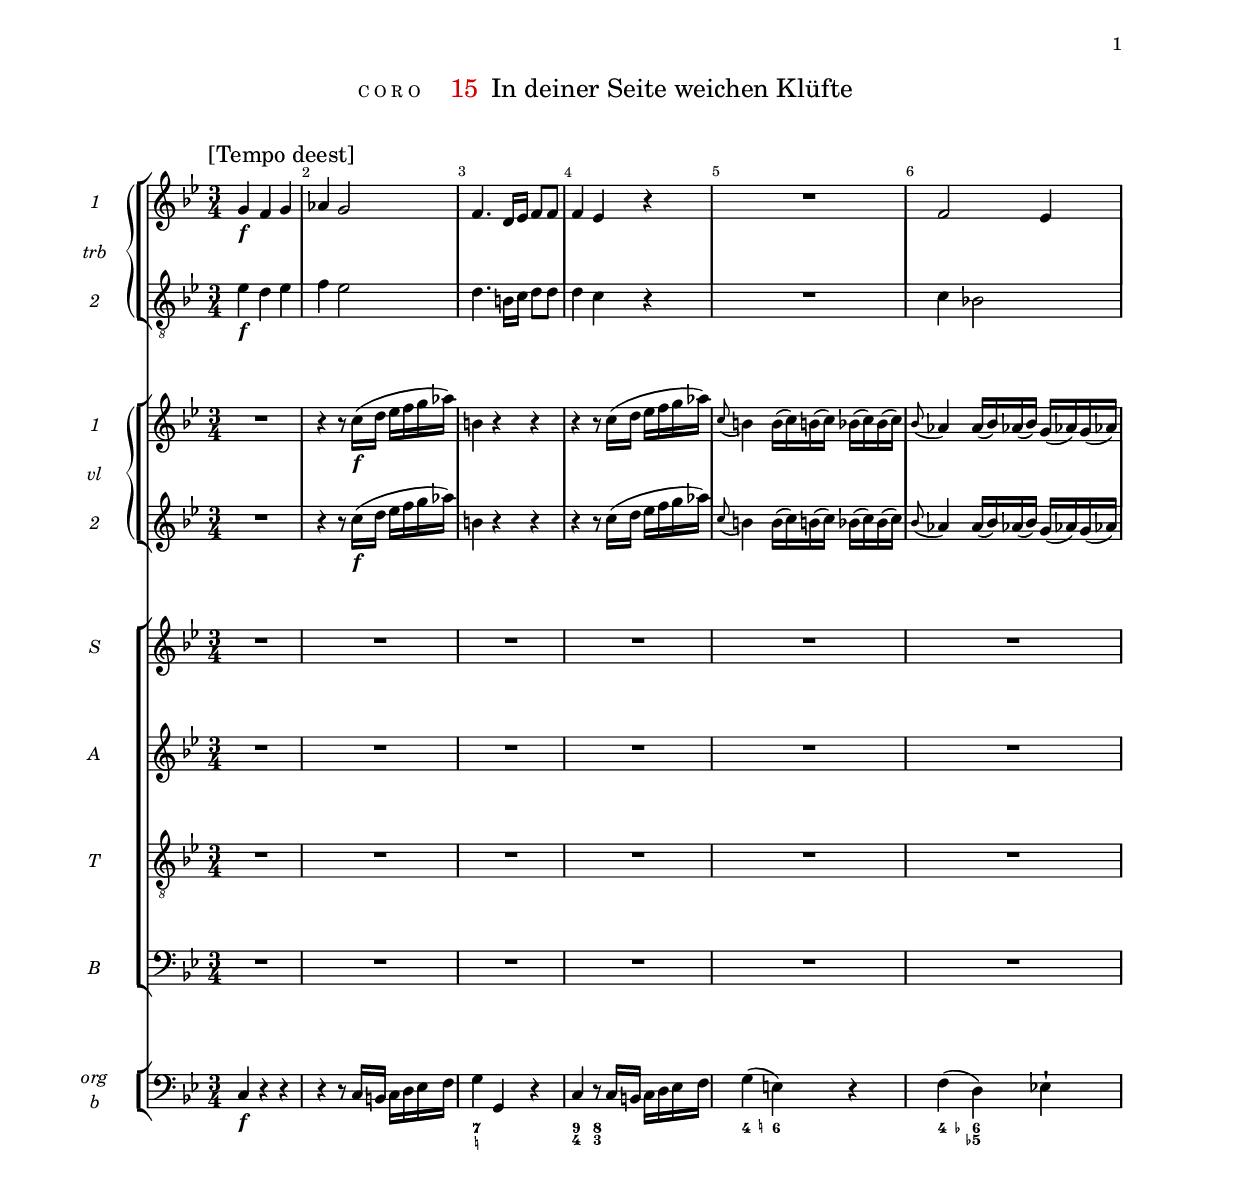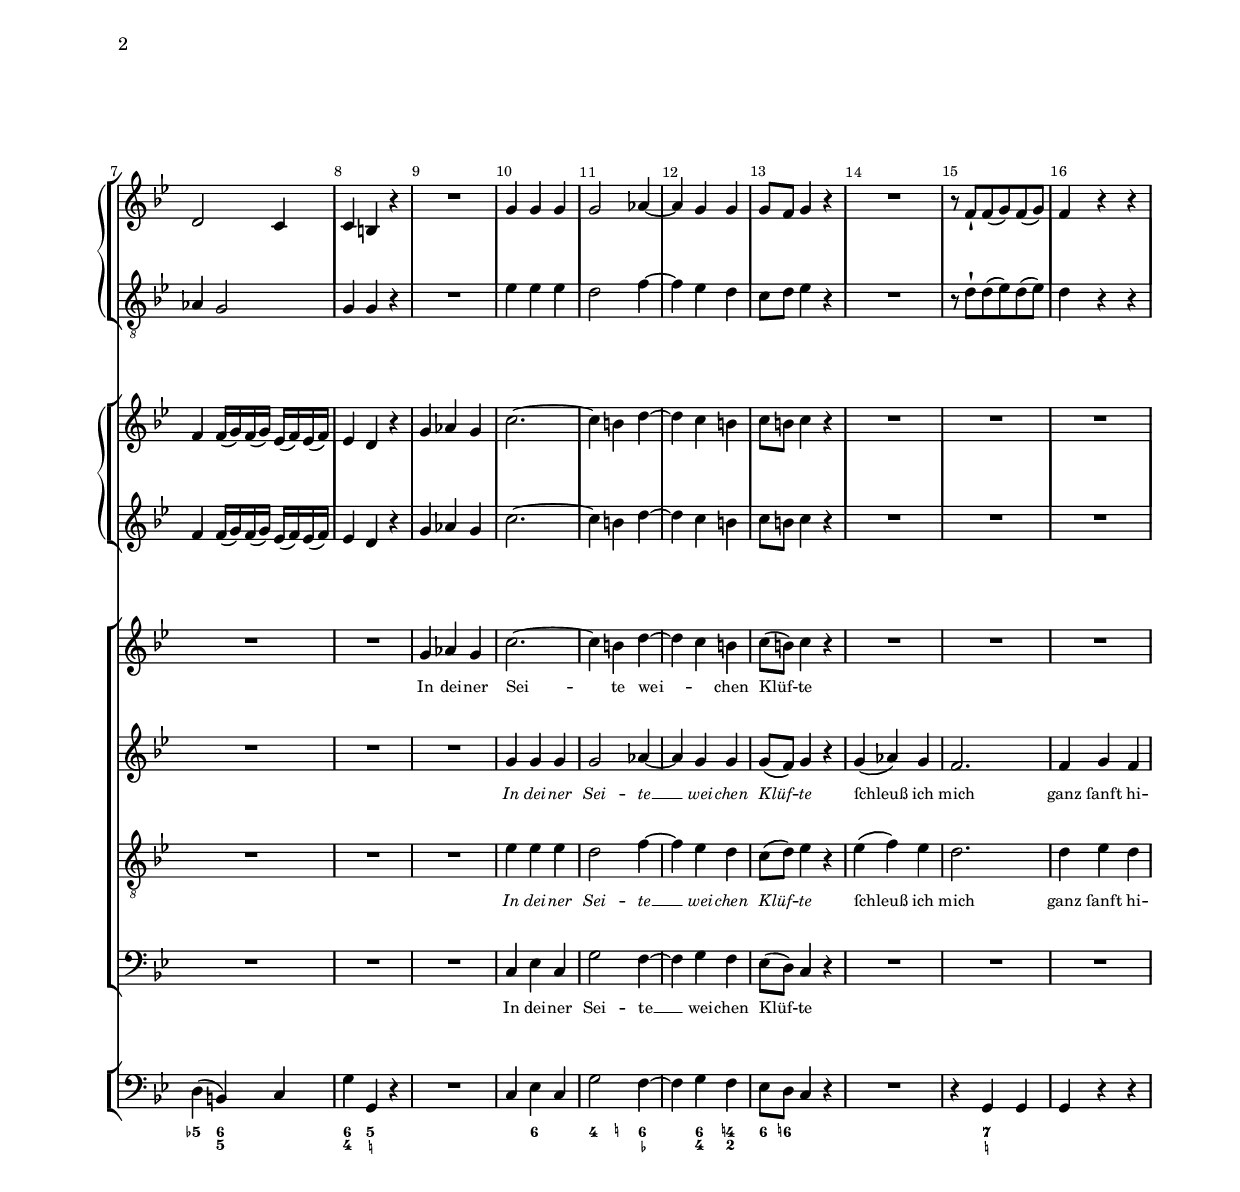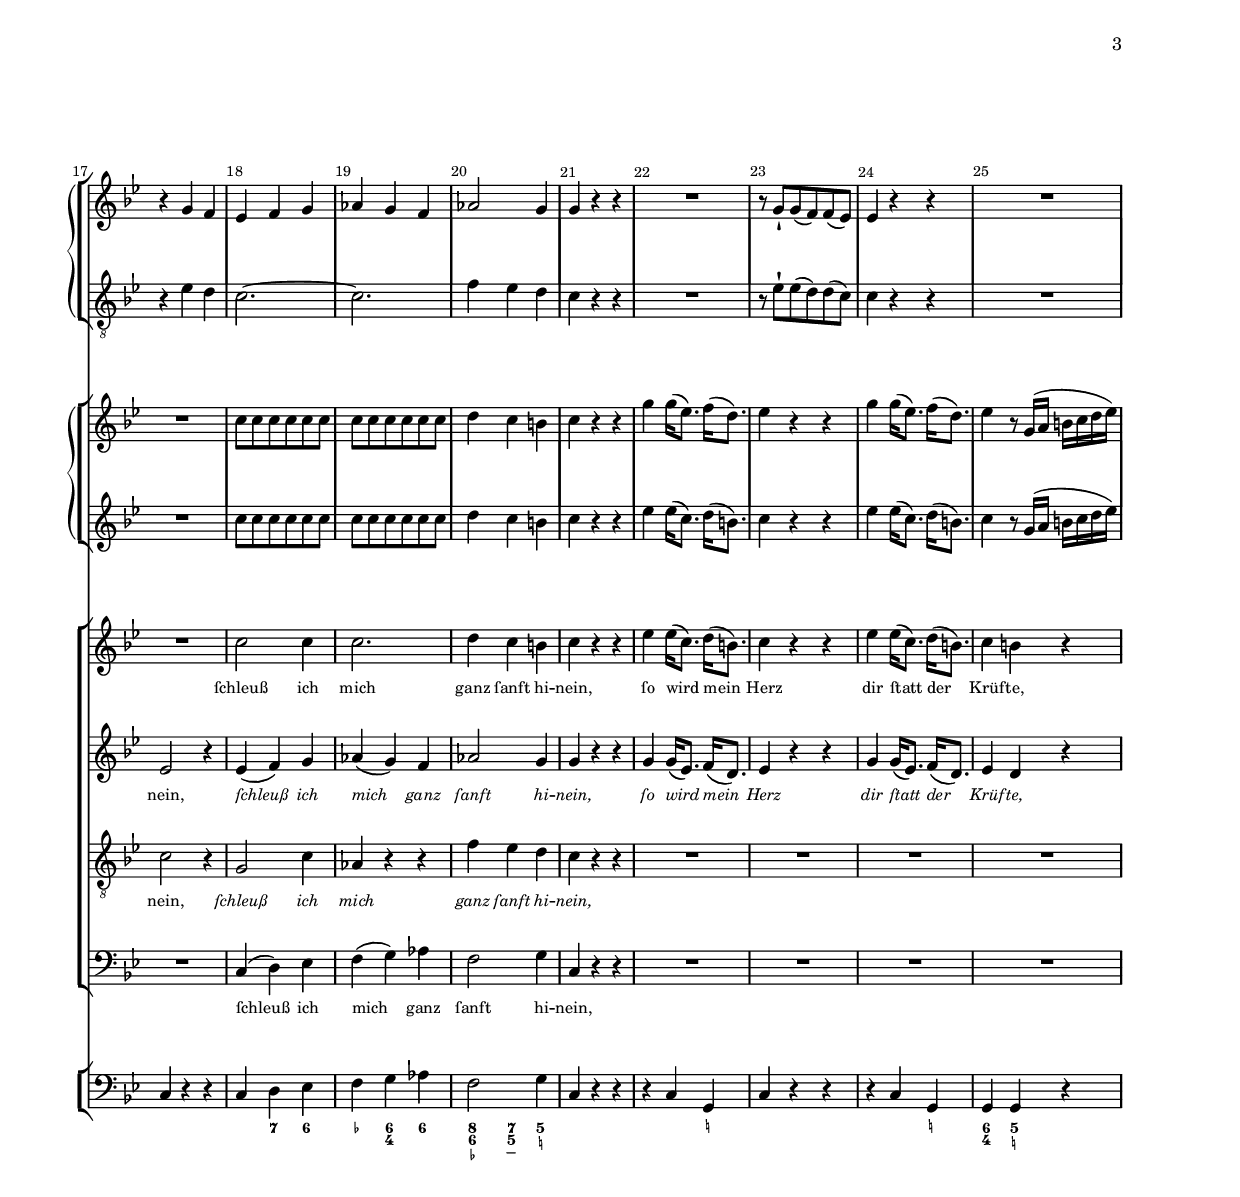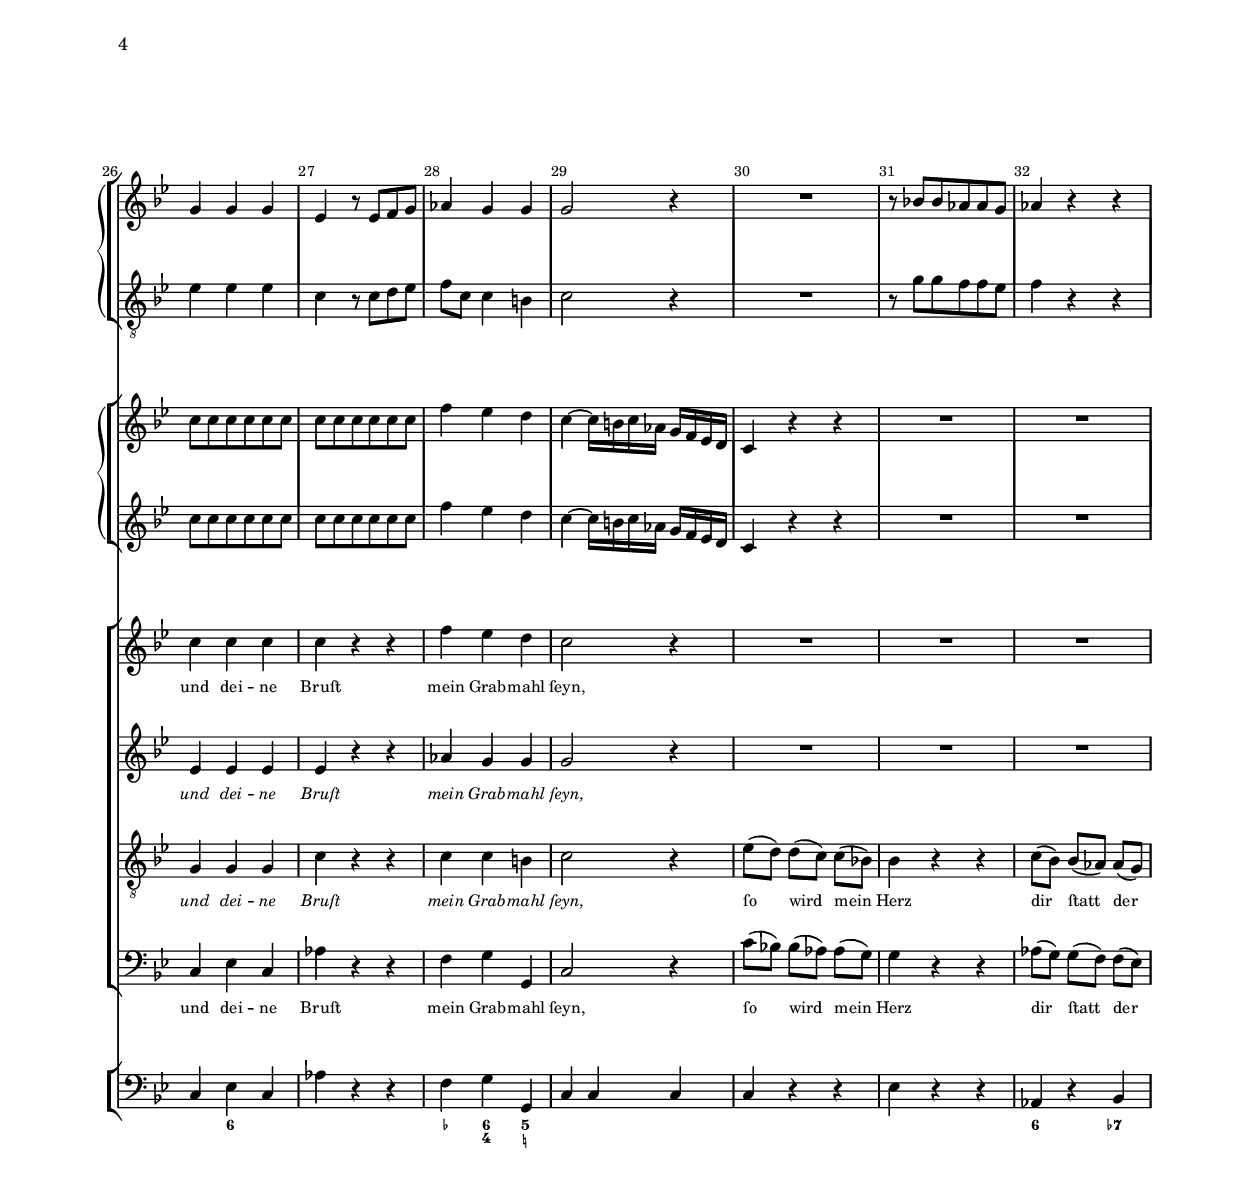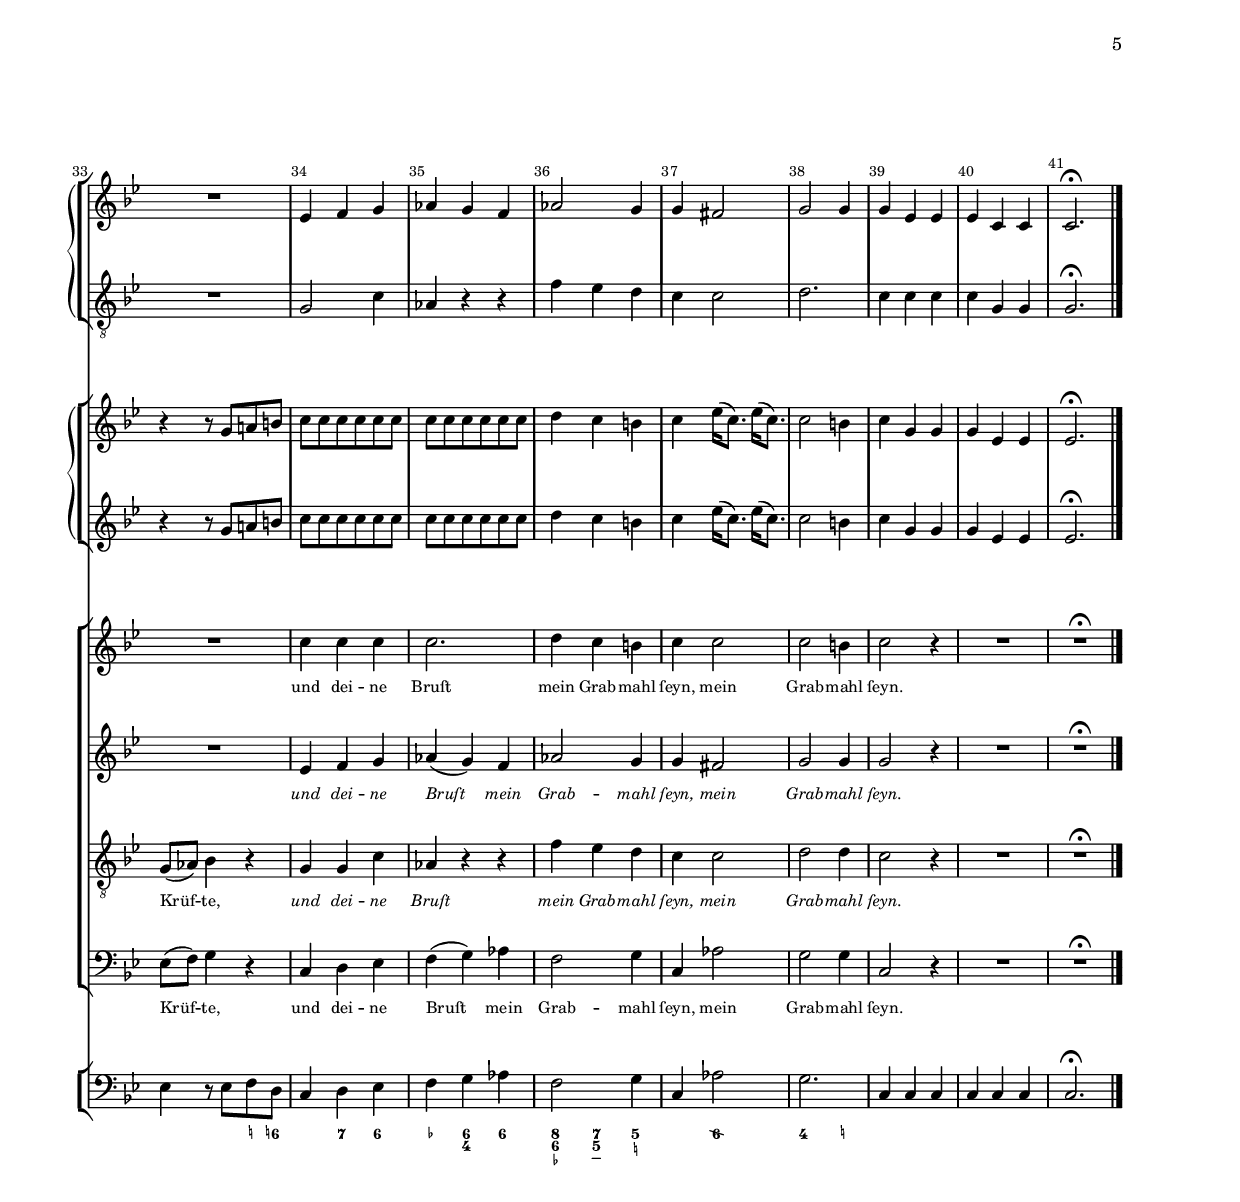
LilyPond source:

% (c) 2020 by Wolfgang Esser-Skala.
% This file is licensed under the Creative Commons Attribution-NonCommercial-ShareAlike 4.0 International License.
% To view a copy of this license, visit http://creativecommons.org/licenses/by-nc-sa/4.0/.

\version "2.18.0"

\include "../definitions.ly"

\paper {
	#(define (page-post-process layout pages) (ly:create-ref-file layout pages))
}

#(set-global-staff-size 15.87)

\book {
	% \bookpart {
	% 	\header {
	% 		genre = "A R I A"
	% 		number = "1"
	% 		title = "Izt komm, o rauher Sünder"
	% 	}
	% 	\paper { indent = 3\cm }
	% 	\tocLabelLong "iztkomm" "1" "Aria" "Izt komm, o rauher Sünder"
	% 	\score {
	% 		<<
	% 			\new StaffGroup <<
	% 				\new GrandStaff <<
	% 					\set GrandStaff.instrumentName = "Oboe"
	% 					\new Staff {
	% 						\set Staff.instrumentName = "I"
	% 						\ItztKommOboeI
	% 					}
	% 					\new Staff {
	% 						\set Staff.instrumentName = "II"
	% 						\ItztKommOboeII
	% 					}
	% 				>>
	% 			>>
	% 			\new StaffGroup <<
	% 				\new Staff <<
	% 					\set Staff.instrumentName = \markup \center-column { "Corno I, II" "in C" }
	% 					\partcombine \ItztKommCornoI \ItztKommCornoII
	% 				>>
	% 			>>
	% 			\new StaffGroup <<
	% 				\new GrandStaff \with { \smallGroupDistance } <<
	% 					\set GrandStaff.instrumentName = "Violino"
	% 					\new Staff {
	% 						\set Staff.instrumentName = "I"
	% 						\ItztKommViolinoI
	% 					}
	% 					\new Staff {
	% 						\set Staff.instrumentName = "II"
	% 						\ItztKommViolinoII
	% 					}
	% 				>>
	% 				\new Staff {
	% 					\set Staff.instrumentName = "Viola"
	% 					\ItztKommViola
	% 				}
	% 			>>
	% 			\new ChoirStaff <<
	% 				\new Staff {
	% 					\set Staff.instrumentName = \SopranoIncipit
	% 					\override Staff.InstrumentName.self-alignment-Y = ##f
	% 					\override Staff.InstrumentName.self-alignment-X = #RIGHT
	% 					\new Voice = "Soprano" { \dynamicUp \ItztKommSopranoNotes }
	% 				}
	% 				\new Lyrics \lyricsto Soprano \ItztKommSopranoLyrics
	% 			>>
	% 			\new StaffGroup <<
	% 				\new Staff {
	% 					\set Staff.instrumentName = \markup { \center-column { "Organo" "e Bassi" } }
	% 					% \transpose c c,
	% 					\ItztKommOrgano
	% 				}
	% 			>>
	% 			\new FiguredBass { \ItztKommBassFigures }
	% 		>>
	% 		\layout { }
	% 		\midi { \tempo 4 = 75 }
	% 	}
	% }
	% \bookpart {
	% 	\header {
	% 		genre = "R E C I T A T I V O"
	% 		number = "2"
	% 		title = "Mein Sohn! o Gottes Sohn!"
	% 	}
	% 	\paper {
	% 		indent = 2\cm
	% 		system-system-spacing.basic-distance = #23
	% 		system-system-spacing.minimum-distance = #23
	% 		systems-per-page = #4
	% 	}
	% 	\tocLabelLong "meinsohn" "2" "Recitativo" "Mein Sohn! o Gottes Sohn!"
	% 	\score {
	% 		<<
	% 			\new ChoirStaff <<
	% 				\new Staff {
	% 					\set Staff.instrumentName = \markup \center-column { "Maria, die" "Mutter Jeſus" }
	% 					\new Voice = "Alto" { \dynamicUp \MeinSohnAltoNotes }
	% 				}
	% 				\new Lyrics \lyricsto Alto \MeinSohnAltoLyrics
	% 			>>
	% 			\new StaffGroup <<
	% 				\new Staff {
	% 					\set Staff.instrumentName = \markup { \center-column { "org" "b" } }
	% 					% \transpose c c,
	% 					\MeinSohnOrgano
	% 				}
	% 			>>
	% 			\new FiguredBass { \MeinSohnBassFigures }
	% 		>>
	% 		\layout { }
	% 		\midi { \tempo 4 = 70 }
	% 	}
	% }
	% \bookpart {
	% 	\header {
	% 		genre = "A R I A"
	% 		number = "3"
	% 		title = "Weint mit mir, ihr frommen Seelen"
	% 	}
	% 	\paper {
	% 		system-system-spacing.basic-distance = #35
	% 		system-system-spacing.minimum-distance = #35
	% 		systems-per-page = #2
	% 	}
	% 	\tocLabelLong "weintmit" "3" "Aria" "Weint mit mir, ihr frommen Seelen"
	% 	\score {
	% 		<<
	% 			\new Staff {
	% 				\set Staff.instrumentName = "trb"
	% 				\WeintMitTromboneI
	% 			}
	% 			\new StaffGroup <<
	% 				\new GrandStaff <<
	% 					\set GrandStaff.instrumentName = "vl"
	% 					\new Staff {
	% 						\set Staff.instrumentName = "1"
	% 						\WeintMitViolinoI
	% 					}
	% 					\new Staff {
	% 						\set Staff.instrumentName = "2"
	% 						\WeintMitViolinoII
	% 					}
	% 				>>
	% 			>>
	% 			\new ChoirStaff <<
	% 				\new Staff {
	% 					\set Staff.instrumentName = "Maria"
	% 					\new Voice = "Alto" { \dynamicUp \WeintMitAltoNotes }
	% 				}
	% 				\new Lyrics \lyricsto Alto \WeintMitAltoLyrics
	% 			>>
	% 			\new StaffGroup <<
	% 				\new Staff {
	% 					\set Staff.instrumentName = \markup { \center-column { "org" "b" } }
	% 					% \transpose c c,
	% 					\WeintMitOrgano
	% 				}
	% 			>>
	% 			\new FiguredBass { \WeintMitBassFigures }
	% 		>>
	% 		\layout { }
	% 		\midi { \tempo 4. = 55 }
	% 	}
	% }
	% \bookpart {
	% 	\header {
	% 		genre = "A C C O M P A G N A T O"
	% 		number = "4"
	% 		title = "Sobald die Juden nun auf Golgatha gekommen"
	% 	}
	% 	\paper {
	% 		indent = 2\cm
	% 		system-system-spacing.basic-distance = #35
	% 		system-system-spacing.minimum-distance = #35
	% 		systems-per-page = #2
	% 	}
	% 	\tocLabelLong "sobalddie" "4" "Accompagnato" "Sobald die Juden nun auf Golgatha gekommen"
	% 	\score {
	% 		<<
	% 			\new StaffGroup <<
	% 				\new GrandStaff \with { \smallGroupDistance } <<
	% 					\set GrandStaff.instrumentName = "vl"
	% 					\new Staff {
	% 						\set Staff.instrumentName = "1"
	% 						\SobaldDieViolinoI
	% 					}
	% 					\new Staff {
	% 						\set Staff.instrumentName = "2"
	% 						\SobaldDieViolinoII
	% 					}
	% 				>>
	% 				\new Staff {
	% 					\set Staff.instrumentName = "vla"
	% 					\SobaldDieViola
	% 				}
	% 			>>
	% 			\new ChoirStaff <<
	% 				\new Staff {
	% 					\set Staff.instrumentName = \markup \center-column { "Evangelium" "Die gläubige Seele" }
	% 					\new Voice = "Tenore" { \dynamicUp \SobaldDieTenoreNotes }
	% 				}
	% 				\new Lyrics \lyricsto Tenore \SobaldDieTenoreLyrics
	% 			>>
	% 			\new StaffGroup <<
	% 				\new Staff {
	% 					\set Staff.instrumentName = \markup { \center-column { "org" "b" } }
	% 					% \transpose c c,
	% 					\SobaldDieOrgano
	% 				}
	% 			>>
	% 			\new FiguredBass { \SobaldDieBassFigures }
	% 		>>
	% 		\layout { }
	% 		\midi { \tempo 4 = 60 }
	% 	}
	% }
	% \bookpart {
	% 	\header {
	% 		genre = "A R I A"
	% 		number = "5"
	% 		title = "Mörderdazen, Mörderklauen"
	% 	}
	% 	\paper {
	% 		system-system-spacing.basic-distance = #35
	% 		system-system-spacing.minimum-distance = #35
	% 		systems-per-page = #2
	% 	}
	% 	\tocLabelLong "moerderdazen" "5" "Aria" "Mörderdazen, Mörderklauen"
	% 	\score {
	% 		<<
	% 			\new StaffGroup <<
	% 				\new GrandStaff \with { \smallGroupDistance } <<
	% 					\set GrandStaff.instrumentName = "vl"
	% 					\new Staff {
	% 						\set Staff.instrumentName = "1"
	% 						\MoerderdazenViolinoI
	% 					}
	% 					\new Staff {
	% 						\set Staff.instrumentName = "2"
	% 						\MoerderdazenViolinoII
	% 					}
	% 				>>
	% 				\new Staff {
	% 					\set Staff.instrumentName = "vla"
	% 					\MoerderdazenViola
	% 				}
	% 			>>
	% 			\new ChoirStaff <<
	% 				\new Staff {
	% 					\set Staff.instrumentName = "Seele"
	% 					\new Voice = "Tenore" { \dynamicUp \MoerderdazenTenoreNotes }
	% 				}
	% 				\new Lyrics \lyricsto Tenore \MoerderdazenTenoreLyrics
	% 			>>
	% 			\new StaffGroup <<
	% 				\new Staff {
	% 					\set Staff.instrumentName = \markup { \center-column { "org" "b" } }
	% 					% \transpose c c,
	% 					\MoerderdazenOrgano
	% 				}
	% 			>>
	% 			\new FiguredBass { \MoerderdazenBassFigures }
	% 		>>
	% 		\layout { }
	% 		\midi { \tempo 4 = 120 }
	% 	}
	% }
	% \bookpart {
	% 	\header {
	% 		genre = "A C C O M P A G N A T O   /   C O R O"
	% 		number = "7"
	% 		title = "Kaum als das Kreuzigen vorüber war"
	% 	}
	% 	\paper { indent = 2\cm }
	% 	\tocLabelLong "kaumals" "7" "Accompagnato/Coro" "Kaum als das Kreuzigen vorüber war"
	% 	\score {
	% 		<<
	% 			\new StaffGroup <<
	% 				\new GrandStaff <<
	% 					\set GrandStaff.instrumentName = "trb"
	% 					\new Staff {
	% 						\set Staff.instrumentName = "1"
	% 						\KaumAlsTromboneI
	% 					}
	% 					\new Staff {
	% 						\set Staff.instrumentName = "2"
	% 						\KaumAlsTromboneII
	% 					}
	% 				>>
	% 			>>
	% 			\new StaffGroup <<
	% 				\new GrandStaff \with { \smallGroupDistance } <<
	% 					\set GrandStaff.instrumentName = "vl"
	% 					\new Staff {
	% 						\set Staff.instrumentName = "1"
	% 						\KaumAlsViolinoI
	% 					}
	% 					\new Staff {
	% 						\set Staff.instrumentName = "2"
	% 						\KaumAlsViolinoII
	% 					}
	% 				>>
	% 				\new Staff {
	% 					\set Staff.instrumentName = "vla"
	% 					\KaumAlsViola
	% 				}
	% 			>>
	% 			\new ChoirStaff <<
	% 				\new Staff {
	% 					\set Staff.instrumentName = "S"
	% 					\new Voice = "Soprano" { \dynamicUp \KaumAlsSopranoNotes }
	% 				}
	% 				\new Lyrics \lyricsto Soprano \KaumAlsSopranoLyrics
	%
	% 				\new Staff {
	% 					\set Staff.instrumentName = "A"
	% 					\new Voice = "Alto" { \dynamicUp \KaumAlsAltoNotes }
	% 				}
	% 				\new Lyrics \lyricsto Alto \KaumAlsAltoLyrics
	%
	% 				\new Staff {
	% 					\set Staff.instrumentName = "T"
	% 					\new Voice = "Tenore" { \dynamicUp \KaumAlsTenoreNotes }
	% 				}
	% 				\new Lyrics \lyricsto Tenore \KaumAlsTenoreLyrics
	%
	% 				\new Staff {
	% 					\set Staff.instrumentName = "B"
	% 					\new Voice = "Basso" { \dynamicUp \KaumAlsBassoNotes }
	% 				}
	% 				\new Lyrics \lyricsto Basso \KaumAlsBassoLyrics
	% 			>>
	% 			\new ChoirStaff <<
	% 				\new Staff {
	% 					\set Staff.instrumentName = "Evangelium"
	% 					\new Voice = "Evangelium" { \dynamicUp \KaumAlsEvangeliumNotes }
	% 				}
	% 				\new Lyrics \lyricsto Evangelium \KaumAlsEvangeliumLyrics
	% 			>>
	% 			\new StaffGroup <<
	% 				\new Staff {
	% 					\set Staff.instrumentName = \markup { \center-column { "org" "b" } }
	% 					% \transpose c c,
	% 					\KaumAlsOrgano
	% 				}
	% 			>>
	% 			\new FiguredBass { \KaumAlsBassFigures }
	% 		>>
	% 		\layout { }
	% 		\midi { \tempo 4 = 70 }
	% 	}
	% }
	% \bookpart {
	% 	\header {
	% 		genre = "A R I A"
	% 		number = "8"
	% 		title = "Wie der Hirſch ganz ſchnelle"
	% 	}
	% 	\paper { indent = 1.5\cm }
	% 	\tocLabelLong "wiederhirsch" "8" "Aria" "Wie der Hirſch ganz ſchnelle"
	% 	\score {
	% 		<<
	% 			\new StaffGroup <<
	% 				\new GrandStaff <<
	% 					\set GrandStaff.instrumentName = "ob"
	% 					\new Staff {
	% 						\set Staff.instrumentName = "1"
	% 						\WieDerHirschOboeI
	% 					}
	% 					\new Staff {
	% 						\set Staff.instrumentName = "2"
	% 						\WieDerHirschOboeII
	% 					}
	% 				>>
	% 			>>
	% 			\new StaffGroup <<
	% 				\new Staff <<
	% 					\set Staff.instrumentName = \markup \center-column { "cor (F)" "1, 2" }
	% 					% \transpose c f,
	% 					\partcombine \WieDerHirschCornoI \WieDerHirschCornoII
	% 				>>
	% 			>>
	% 			\new StaffGroup <<
	% 				\new GrandStaff \with { \smallGroupDistance } <<
	% 					\set GrandStaff.instrumentName = "vl"
	% 					\new Staff {
	% 						\set Staff.instrumentName = "1"
	% 						\WieDerHirschViolinoI
	% 					}
	% 					\new Staff {
	% 						\set Staff.instrumentName = "2"
	% 						\WieDerHirschViolinoII
	% 					}
	% 				>>
	% 				\new Staff {
	% 					\set Staff.instrumentName = "vla"
	% 					\WieDerHirschViola
	% 				}
	% 			>>
	% 			\new ChoirStaff <<
	% 				\new Staff {
	% 					\set Staff.instrumentName = \markup \center-column { "Tochter" "Zion" }
	% 					\new Voice = "Soprano" { \dynamicUp \WieDerHirschSopranoNotes }
	% 				}
	% 				\new Lyrics \lyricsto Soprano \WieDerHirschSopranoLyrics
	% 			>>
	% 			\new StaffGroup <<
	% 				\new Staff {
	% 					\set Staff.instrumentName = \markup { \center-column { "org" "b" } }
	% 					% \transpose c c,
	% 					\WieDerHirschOrgano
	% 				}
	% 			>>
	% 			\new FiguredBass { \WieDerHirschBassFigures }
	% 		>>
	% 		\layout { }
	% 		\midi { \tempo 4 = 120 }
	% 	}
	% }
	% \bookpart {
	% 	\header {
	% 		genre = "R E C I T A T I V O"
	% 		number = "9"
	% 		title = "Sodann nahm jäh ein Knecht ein Rohr"
	% 	}
	% 	\paper {
	% 		indent = 2\cm
	% 		system-system-spacing.basic-distance = #23
	% 		system-system-spacing.minimum-distance = #23
	% 		systems-per-page = #2
	% 	}
	% 	\tocLabelLong "sodannnahm" "9" "Recitativo" "Sodann nahm jäh ein Knecht ein Rohr"
	% 	\score {
	% 		<<
	% 			\new ChoirStaff <<
	% 				\new Staff {
	% 					\set Staff.instrumentName = "Evangelium"
	% 					\new Voice = "Tenore" { \dynamicUp \SodannNahmTenoreNotes }
	% 				}
	% 				\new Lyrics \lyricsto Tenore \SodannNahmTenoreLyrics
	% 			>>
	% 			\new StaffGroup <<
	% 				\new Staff {
	% 					\set Staff.instrumentName = \markup { \center-column { "org" "b" } }
	% 					% \transpose c c,
	% 					\SodannNahmOrgano
	% 				}
	% 			>>
	% 			\new FiguredBass { \SodannNahmBassFigures }
	% 		>>
	% 		\layout { }
	% 		\midi { \tempo 4 = 70 }
	% 	}
	% }
	% \bookpart {
	% 	\header {
	% 		genre = "A R I A"
	% 		number = "10"
	% 		title = "Es iſt vollbracht"
	% 	}
	% 	\paper {
	% 		system-system-spacing.basic-distance = #35
	% 		system-system-spacing.minimum-distance = #35
	% 		systems-per-page = #2
	% 	}
	% 	\tocLabelLong "vollbracht" "10" "Aria" "Es iſt vollbracht"
	% 	\score {
	% 		<<
	% 			\new StaffGroup <<
	% 				\new GrandStaff \with { \smallGroupDistance } <<
	% 					\set GrandStaff.instrumentName = "vl"
	% 					\new Staff {
	% 						\set Staff.instrumentName = "1"
	% 						\VollbrachtViolinoI
	% 					}
	% 					\new Staff {
	% 						\set Staff.instrumentName = "2"
	% 						\VollbrachtViolinoII
	% 					}
	% 				>>
	% 				\new Staff {
	% 					\set Staff.instrumentName = "vla"
	% 					\VollbrachtViola
	% 				}
	% 			>>
	% 			\new ChoirStaff <<
	% 				\new Staff {
	% 					\set Staff.instrumentName = "Seele"
	% 					\new Voice = "Tenore" { \dynamicUp \VollbrachtTenoreNotes }
	% 				}
	% 				\new Lyrics \lyricsto Tenore \VollbrachtTenoreLyrics
	% 			>>
	% 			\new StaffGroup <<
	% 				\new Staff {
	% 					\set Staff.instrumentName = \markup { \center-column { "org" "b" } }
	% 					% \transpose c c,
	% 					\VollbrachtOrgano
	% 				}
	% 			>>
	% 			\new FiguredBass { \VollbrachtBassFigures }
	% 		>>
	% 		\layout { }
	% 		\midi { \tempo 4 = 60 }
	% 	}
	% }
	% \bookpart {
	% 	\header {
	% 		genre = "R E C I T A T I V O"
	% 		number = "11"
	% 		title = "Izt iſt der Hölle Macht beſinget"
	% 	}
	% 	\paper {
	% 		indent = 2\cm
	% 		system-system-spacing.basic-distance = #23
	% 		system-system-spacing.minimum-distance = #23
	% 		systems-per-page = #2
	% 	}
	% 	\tocLabelLong "hoellemacht" "11" "Recitativo" "Izt iſt der Hölle Macht beſinget"
	% 	\score {
	% 		<<
	% 			\new ChoirStaff <<
	% 				\new Staff {
	% 					\set Staff.instrumentName = \markup \center-column { "Tochter" "Zion" }
	% 					\new Voice = "Soprano" { \dynamicUp \HoelleMachtSopranoNotes }
	% 				}
	% 				\new Lyrics \lyricsto Soprano \HoelleMachtSopranoLyrics
	%
	% 				\new Staff {
	% 					\set Staff.instrumentName = "Evangelist"
	% 					\new Voice = "Tenore" { \dynamicUp \HoelleMachtTenoreNotes }
	% 				}
	% 				\new Lyrics \lyricsto Tenore \HoelleMachtTenoreLyrics
	% 			>>
	% 			\new StaffGroup <<
	% 				\new Staff {
	% 					\set Staff.instrumentName = \markup { \center-column { "org" "b" } }
	% 					% \transpose c c,
	% 					\HoelleMachtOrgano
	% 				}
	% 			>>
	% 			\new FiguredBass { \HoelleMachtBassFigures }
	% 		>>
	% 		\layout { }
	% 		\midi { \tempo 4 = 70 }
	% 	}
	% }
	% \bookpart {
	% 	\header {
	% 		genre = "A R I A"
	% 		number = "12"
	% 		title = "Sieh, o ſchnöder Sündenknecht!"
	% 	}
	% 	\paper {
	% 		indent = 1.5\cm
	% 		system-system-spacing.basic-distance = #17
	% 		system-system-spacing.minimum-distance = #17
	% 		systems-per-page = #2
	% 	}
	% 	\tocLabelLong "siehoschnoeder" "12" "Aria" "Sieh, o ſchnöder Sündenknecht!"
	% 	\score {
	% 		<<
	% 			\new StaffGroup <<
	% 				\new GrandStaff \with { \smallGroupDistance } <<
	% 					\set GrandStaff.instrumentName = "fl"
	% 					\new Staff {
	% 						\set Staff.instrumentName = "1"
	% 						\SiehOSchnoederFlautoI
	% 					}
	% 					\new Staff {
	% 						\set Staff.instrumentName = "2"
	% 						\SiehOSchnoederFlautoII
	% 					}
	% 				>>
	% 			>>
	% 			\new StaffGroup \with { \smallGroupDistance } <<
	% 				\new GrandStaff \with { \smallGroupDistance } <<
	% 					\set GrandStaff.instrumentName = "vl"
	% 					\new Staff {
	% 						\set Staff.instrumentName = "1"
	% 						\SiehOSchnoederViolinoI
	% 					}
	% 					\new Staff {
	% 						\set Staff.instrumentName = "2"
	% 						\SiehOSchnoederViolinoII
	% 					}
	% 				>>
	% 				\new Staff {
	% 					\set Staff.instrumentName = "vla"
	% 					\SiehOSchnoederViola
	% 				}
	% 			>>
	% 			\new ChoirStaff <<
	% 				\new Staff {
	% 					\set Staff.instrumentName = \markup \center-column { "Tochter" "Zion" }
	% 					\new Voice = "Soprano" { \dynamicUp \SiehOSchnoederSopranoNotes }
	% 				}
	% 				\new Lyrics \lyricsto Soprano \SiehOSchnoederSopranoLyrics
	% 			>>
	% 			\new StaffGroup <<
	% 				\new Staff {
	% 					\set Staff.instrumentName = \markup { \center-column { "org" "b" } }
	% 					% \transpose c c,
	% 					\SiehOSchnoederOrgano
	% 				}
	% 			>>
	% 			\new FiguredBass { \SiehOSchnoederBassFigures }
	% 		>>
	% 		\layout { }
	% 		\midi { \tempo 4 = 65 }
	% 	}
	% }
	% \bookpart {
	% 	\header {
	% 		genre = "A C C O M P A G N A T O"
	% 		number = "13"
	% 		title = "O theurer Sünden Zahl"
	% 	}
	% 	\paper {
	% 		indent = 1.5\cm
	% 		system-system-spacing.basic-distance = #35
	% 		system-system-spacing.minimum-distance = #35
	% 		systems-per-page = #2
	% 	}
	% 	\tocLabelLong "otheurer" "13" "Accompagnato" "O theurer Sünden Zahl"
	% 	\score {
	% 		<<
	% 			\new StaffGroup <<
	% 				\new GrandStaff \with { \smallGroupDistance } <<
	% 					\set GrandStaff.instrumentName = "vl"
	% 					\new Staff {
	% 						\set Staff.instrumentName = "1"
	% 						\OTheurerViolinoI
	% 					}
	% 					\new Staff {
	% 						\set Staff.instrumentName = "2"
	% 						\OTheurerViolinoII
	% 					}
	% 				>>
	% 				\new Staff {
	% 					\set Staff.instrumentName = "vla"
	% 					\OTheurerViola
	% 				}
	% 			>>
	% 			\new ChoirStaff <<
	% 				\new Staff {
	% 					\set Staff.instrumentName = "[Seele]"
	% 					\new Voice = "Tenore" { \dynamicUp \OTheurerTenoreNotes }
	% 				}
	% 				\new Lyrics \lyricsto Tenore \OTheurerTenoreLyrics
	% 			>>
	% 			\new StaffGroup <<
	% 				\new Staff {
	% 					\set Staff.instrumentName = \markup { \center-column { "org" "b" } }
	% 					% \transpose c c,
	% 					\OTheurerOrgano
	% 				}
	% 			>>
	% 			\new FiguredBass { \OTheurerBassFigures }
	% 		>>
	% 		\layout { }
	% 		\midi { \tempo 4 = 60 }
	% 	}
	% }
	% \bookpart {
	% 	\header {
	% 		genre = "A R I A"
	% 		number = "14"
	% 		title = "Jeſu! meines Lebens Quelle"
	% 	}
	% 	\paper { indent = 1.5\cm }
	% 	\tocLabelLong "jesumeines" "14" "Aria" "Jeſu! meines Lebens Quelle"
	% 	\score {
	% 		<<
	% 			\new StaffGroup <<
	% 				\new GrandStaff <<
	% 					\set GrandStaff.instrumentName = "fag"
	% 					\new Staff {
	% 						\set Staff.instrumentName = "1"
	% 						\JesuMeinesFagottoI
	% 					}
	% 					\new Staff {
	% 						\set Staff.instrumentName = "2"
	% 						\JesuMeinesFagottoII
	% 					}
	% 				>>
	% 			>>
	% 			\new StaffGroup <<
	% 				\new Staff <<
	% 					\set Staff.instrumentName = \markup \center-column { "cor (C)" "1, 2" }
	% 					\partcombine \JesuMeinesCornoI \JesuMeinesCornoII
	% 				>>
	% 			>>
	% 			\new StaffGroup <<
	% 				\new GrandStaff \with { \smallGroupDistance } <<
	% 					\set GrandStaff.instrumentName = "vl"
	% 					\new Staff {
	% 						\set Staff.instrumentName = "1"
	% 						\JesuMeinesViolinoI
	% 					}
	% 					\new Staff {
	% 						\set Staff.instrumentName = "2"
	% 						\JesuMeinesViolinoII
	% 					}
	% 				>>
	% 				\new Staff {
	% 					\set Staff.instrumentName = "vla"
	% 					\JesuMeinesViola
	% 				}
	% 			>>
	% 			\new ChoirStaff <<
	% 				\new Staff {
	% 					\set Staff.instrumentName = "[Seele]"
	% 					\new Voice = "Tenore" { \dynamicUp \JesuMeinesTenoreNotes }
	% 				}
	% 				\new Lyrics \lyricsto Tenore \JesuMeinesTenoreLyrics
	% 			>>
	% 			\new StaffGroup <<
	% 				\new Staff {
	% 					\set Staff.instrumentName = \markup { \center-column { "org" "b" } }
	% 					% \transpose c c,
	% 					\JesuMeinesOrgano
	% 				}
	% 			>>
	% 			\new FiguredBass { \JesuMeinesBassFigures }
	% 		>>
	% 		\layout { }
	% 		\midi { \tempo 4. = 50 }
	% 	}
	% }
	\bookpart {
		\header {
			genre = "C O R O"
			number = "15"
			title = "In deiner Seite weichen Klüfte"
		}
		\tocLabelLong "indeiner" "15" "Coro" "In deiner Seite weichen Klüfte"
		\score {
			<<
				\new StaffGroup <<
					\new GrandStaff <<
						\set GrandStaff.instrumentName = "trb"
						\new Staff {
							\set Staff.instrumentName = "1"
							\InDeinerTromboneI
						}
						\new Staff {
							\set Staff.instrumentName = "2"
							\InDeinerTromboneII
						}
					>>
				>>
				\new StaffGroup <<
					\new GrandStaff  <<
						\set GrandStaff.instrumentName = "vl"
						\new Staff {
							\set Staff.instrumentName = "1"
							\InDeinerViolinoI
						}
						\new Staff {
							\set Staff.instrumentName = "2"
							\InDeinerViolinoII
						}
					>>
				>>
				\new ChoirStaff <<
					\new Staff {
						\set Staff.instrumentName = "S"
						\new Voice = "Soprano" { \dynamicUp \InDeinerSopranoNotes }
					}
					\new Lyrics \lyricsto Soprano \InDeinerSopranoLyrics

					\new Staff {
						\set Staff.instrumentName = "A"
						\new Voice = "Alto" { \dynamicUp \InDeinerAltoNotes }
					}
					\new Lyrics \lyricsto Alto \InDeinerAltoLyrics

					\new Staff {
						\set Staff.instrumentName = "T"
						\new Voice = "Tenore" { \dynamicUp \InDeinerTenoreNotes }
					}
					\new Lyrics \lyricsto Tenore \InDeinerTenoreLyrics

					\new Staff {
						\set Staff.instrumentName = "B"
						\new Voice = "Basso" { \dynamicUp \InDeinerBassoNotes }
					}
					\new Lyrics \lyricsto Basso \InDeinerBassoLyrics
				>>
				\new StaffGroup <<
					\new Staff {
						\set Staff.instrumentName = \markup { \center-column { "org" "b" } }
						% \transpose c c,
						\InDeinerOrgano
					}
				>>
				\new FiguredBass { \InDeinerBassFigures }
			>>
			\layout { }
			\midi { \tempo 4 = 110 }
		}
	}
}
